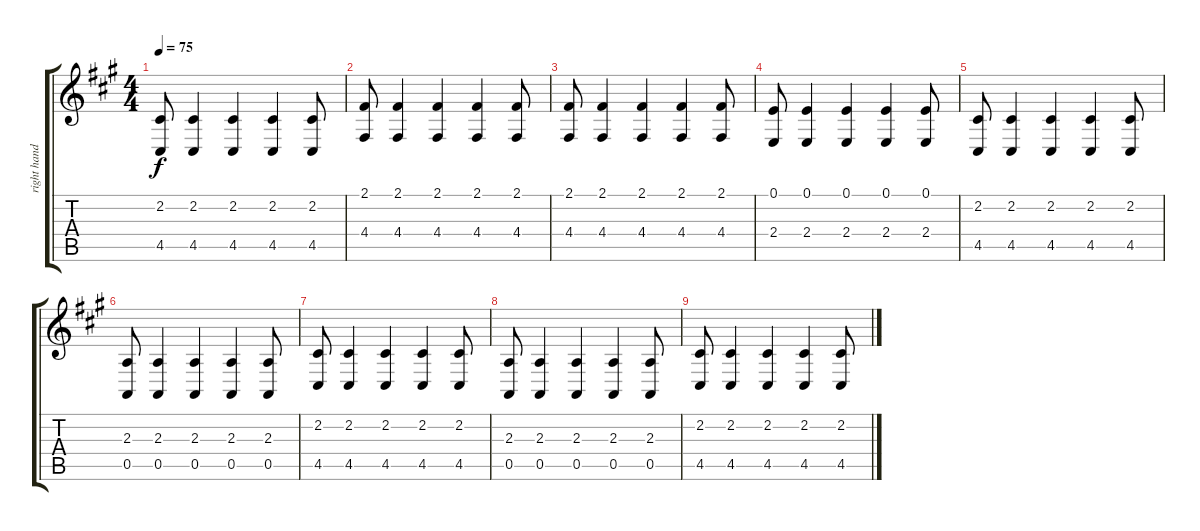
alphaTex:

\track ("right hand" "right hand") {instrument acousticgrandpiano}
\staff {score tabs}
\tuning (E4 B3 G3 D3 A2 E2) {hide}
\ts (4 4)
\tempo 75
\clef g2
\ks a
(2.2 4.5).8{dy f} (2.2 4.5).4 (2.2 4.5).4 (2.2 4.5).4 (2.2 4.5).8 |
(2.1 4.4).8 (2.1 4.4).4 (2.1 4.4).4 (2.1 4.4).4 (2.1 4.4).8 |
(2.1 4.4).8 (2.1 4.4).4 (2.1 4.4).4 (2.1 4.4).4 (2.1 4.4).8 |
(0.1 2.4).8 (0.1 2.4).4 (0.1 2.4).4 (0.1 2.4).4 (0.1 2.4).8 |
(2.2 4.5).8 (2.2 4.5).4 (2.2 4.5).4 (2.2 4.5).4 (2.2 4.5).8 |
(2.3 0.5).8 (2.3 0.5).4 (2.3 0.5).4 (2.3 0.5).4 (2.3 0.5).8 |
(2.2 4.5).8 (2.2 4.5).4 (2.2 4.5).4 (2.2 4.5).4 (2.2 4.5).8 |
(2.3 0.5).8 (2.3 0.5).4 (2.3 0.5).4 (2.3 0.5).4 (2.3 0.5).8 |
(2.2 4.5).8 (2.2 4.5).4 (2.2 4.5).4 (2.2 4.5).4 (2.2 4.5).8
